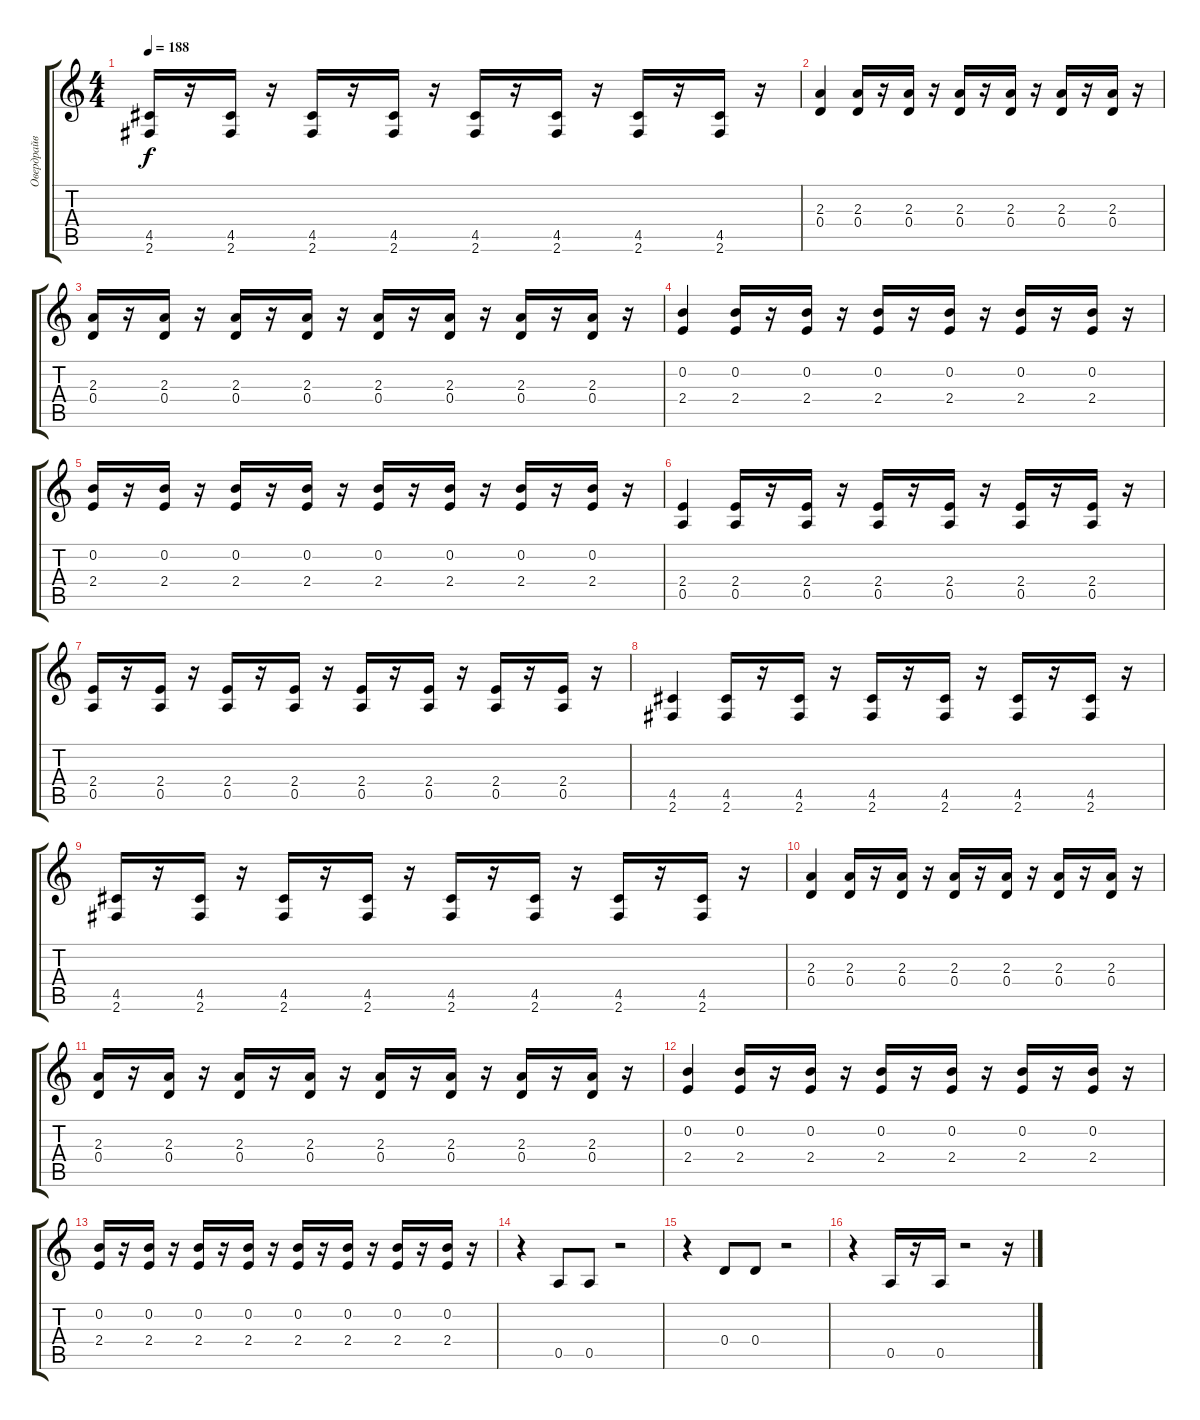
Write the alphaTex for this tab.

\track ("Овердрайв" "Овердрайв") {instrument overdrivenguitar}
\staff {score tabs}
\tuning (E4 B3 G3 D3 A2 E2) {hide}
\ts (4 4)
\tempo 188
\clef g2
\ks c
(4.5 2.6).16{dy f} r.16 (4.5 2.6).16 r.16 (4.5 2.6).16 r.16 (4.5 2.6).16 r.16 (4.5 2.6).16 r.16 (4.5 2.6).16 r.16 (4.5 2.6).16 r.16 (4.5 2.6).16 r.16 |
(2.3 0.4).4 (2.3 0.4).16 r.16 (2.3 0.4).16 r.16 (2.3 0.4).16 r.16 (2.3 0.4).16 r.16 (2.3 0.4).16 r.16 (2.3 0.4).16 r.16 |
(2.3 0.4).16 r.16 (2.3 0.4).16 r.16 (2.3 0.4).16 r.16 (2.3 0.4).16 r.16 (2.3 0.4).16 r.16 (2.3 0.4).16 r.16 (2.3 0.4).16 r.16 (2.3 0.4).16 r.16 |
(0.2 2.4).4 (0.2 2.4).16 r.16 (0.2 2.4).16 r.16 (0.2 2.4).16 r.16 (0.2 2.4).16 r.16 (0.2 2.4).16 r.16 (0.2 2.4).16 r.16 |
(0.2 2.4).16 r.16 (0.2 2.4).16 r.16 (0.2 2.4).16 r.16 (0.2 2.4).16 r.16 (0.2 2.4).16 r.16 (0.2 2.4).16 r.16 (0.2 2.4).16 r.16 (0.2 2.4).16 r.16 |
(2.4 0.5).4 (2.4 0.5).16 r.16 (2.4 0.5).16 r.16 (2.4 0.5).16 r.16 (2.4 0.5).16 r.16 (2.4 0.5).16 r.16 (2.4 0.5).16 r.16 |
(2.4 0.5).16 r.16 (2.4 0.5).16 r.16 (2.4 0.5).16 r.16 (2.4 0.5).16 r.16 (2.4 0.5).16 r.16 (2.4 0.5).16 r.16 (2.4 0.5).16 r.16 (2.4 0.5).16 r.16 |
(4.5 2.6).4 (4.5 2.6).16 r.16 (4.5 2.6).16 r.16 (4.5 2.6).16 r.16 (4.5 2.6).16 r.16 (4.5 2.6).16 r.16 (4.5 2.6).16 r.16 |
(4.5 2.6).16 r.16 (4.5 2.6).16 r.16 (4.5 2.6).16 r.16 (4.5 2.6).16 r.16 (4.5 2.6).16 r.16 (4.5 2.6).16 r.16 (4.5 2.6).16 r.16 (4.5 2.6).16 r.16 |
(2.3 0.4).4 (2.3 0.4).16 r.16 (2.3 0.4).16 r.16 (2.3 0.4).16 r.16 (2.3 0.4).16 r.16 (2.3 0.4).16 r.16 (2.3 0.4).16 r.16 |
(2.3 0.4).16 r.16 (2.3 0.4).16 r.16 (2.3 0.4).16 r.16 (2.3 0.4).16 r.16 (2.3 0.4).16 r.16 (2.3 0.4).16 r.16 (2.3 0.4).16 r.16 (2.3 0.4).16 r.16 |
(0.2 2.4).4 (0.2 2.4).16 r.16 (0.2 2.4).16 r.16 (0.2 2.4).16 r.16 (0.2 2.4).16 r.16 (0.2 2.4).16 r.16 (0.2 2.4).16 r.16 |
(0.2 2.4).16 r.16 (0.2 2.4).16 r.16 (0.2 2.4).16 r.16 (0.2 2.4).16 r.16 (0.2 2.4).16 r.16 (0.2 2.4).16 r.16 (0.2 2.4).16 r.16 (0.2 2.4).16 r.16 |
r.4 0.5.8 0.5.8 r.2 |
r.4 0.4.8 0.4.8 r.2 |
r.4 0.5.16 r.16 0.5.16 r.2 r.16
